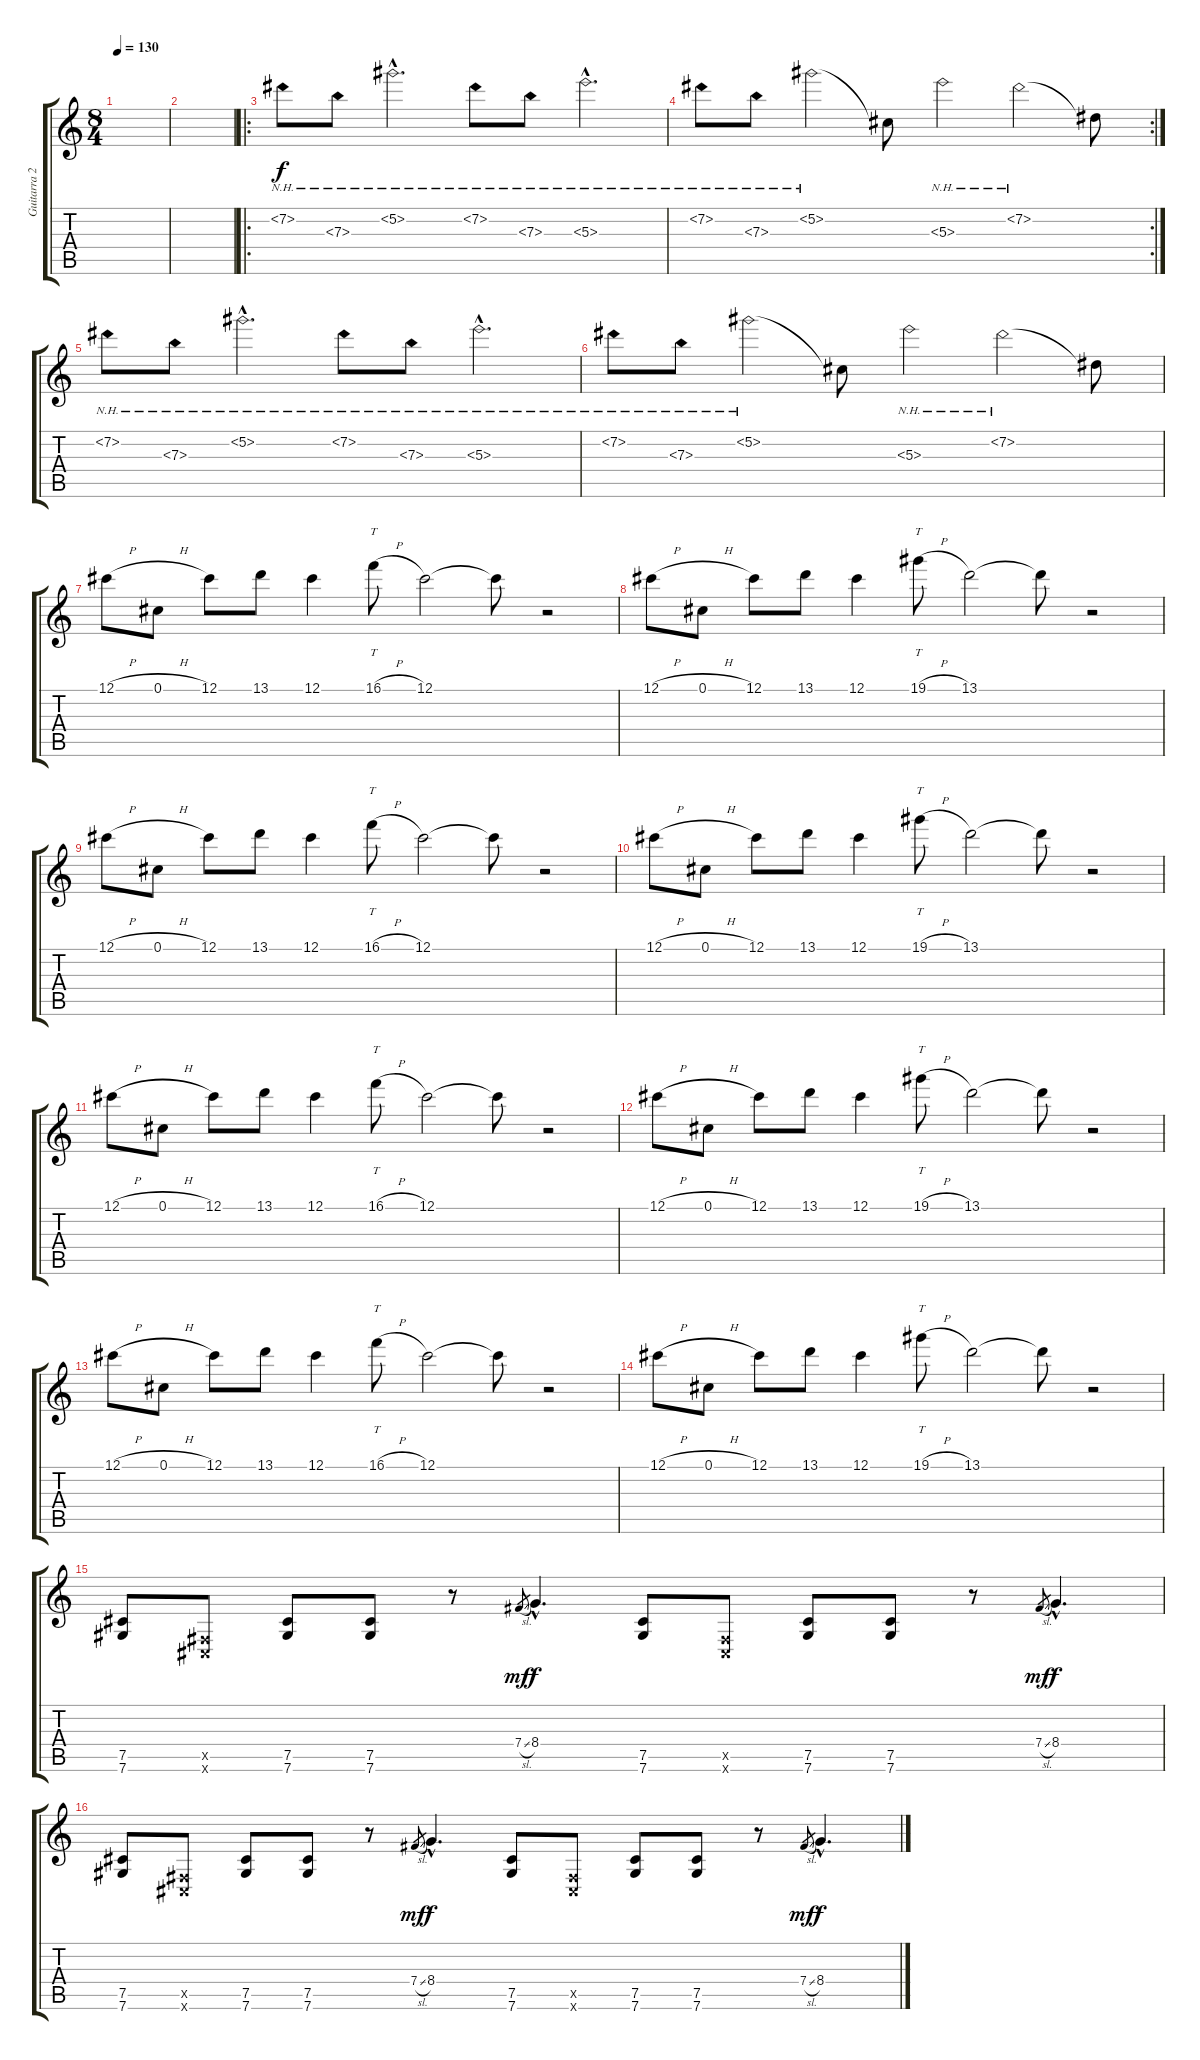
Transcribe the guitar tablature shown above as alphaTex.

\track ("Guitarra 2" "Guitarra 2") {instrument distortionguitar}
\staff {score tabs}
\tuning (Db4 Ab3 E3 B2 Gb2 Db2) {hide}
\ts (8 4)
\tempo 130
\clef g2
\ks c
|
|
\ro
7.2{nh}.8 7.3{nh}.8 5.2{nh hac}.2{d} 7.2{nh}.8 7.3{nh}.8 5.3{nh hac}.2{d} |
\rc 2
7.2{nh}.8 7.3{nh}.8 5.2{nh}.2 5.2{t}.8 5.3{nh}.2 7.2{nh}.2 7.2{t}.8 |
7.2{nh}.8 7.3{nh}.8 5.2{nh hac}.2{d} 7.2{nh}.8 7.3{nh}.8 5.3{nh hac}.2{d} |
7.2{nh}.8 7.3{nh}.8 5.2{nh}.2 5.2{t}.8 5.3{nh}.2 7.2{nh}.2 7.2{t}.8 |
12.1{h}.8 0.1{h}.8 12.1.8 13.1.8 12.1.4 16.1{h}.8{tt} 12.1.2 12.1{t}.8 r.2 |
12.1{h}.8 0.1{h}.8 12.1.8 13.1.8 12.1.4 19.1{h}.8{tt} 13.1.2 13.1{t}.8 r.2 |
12.1{h}.8 0.1{h}.8 12.1.8 13.1.8 12.1.4 16.1{h}.8{tt} 12.1.2 12.1{t}.8 r.2 |
12.1{h}.8 0.1{h}.8 12.1.8 13.1.8 12.1.4 19.1{h}.8{tt} 13.1.2 13.1{t}.8 r.2 |
12.1{h}.8 0.1{h}.8 12.1.8 13.1.8 12.1.4 16.1{h}.8{tt} 12.1.2 12.1{t}.8 r.2 |
12.1{h}.8 0.1{h}.8 12.1.8 13.1.8 12.1.4 19.1{h}.8{tt} 13.1.2 13.1{t}.8 r.2 |
12.1{h}.8 0.1{h}.8 12.1.8 13.1.8 12.1.4 16.1{h}.8{tt} 12.1.2 12.1{t}.8 r.2 |
12.1{h}.8 0.1{h}.8 12.1.8 13.1.8 12.1.4 19.1{h}.8{tt} 13.1.2 13.1{t}.8 r.2 |
(7.5 7.6).8{volume 11} (0.5{x} 0.6{x}).8 (7.5 7.6).8 (7.5 7.6).8 r.8 7.4{sl}.8{gr dy mf} 8.4{hac}.4{d dy f} (7.5 7.6).8 (0.5{x} 0.6{x}).8 (7.5 7.6).8 (7.5 7.6).8 r.8 7.4{sl}.8{gr dy mf} 8.4{hac}.4{d dy f} |
(7.5 7.6).8{volume 11} (0.5{x} 0.6{x}).8 (7.5 7.6).8 (7.5 7.6).8 r.8 7.4{sl}.8{gr dy mf} 8.4{hac}.4{d dy f} (7.5 7.6).8 (0.5{x} 0.6{x}).8 (7.5 7.6).8 (7.5 7.6).8 r.8 7.4{sl}.8{gr dy mf} 8.4{hac}.4{d dy f}
